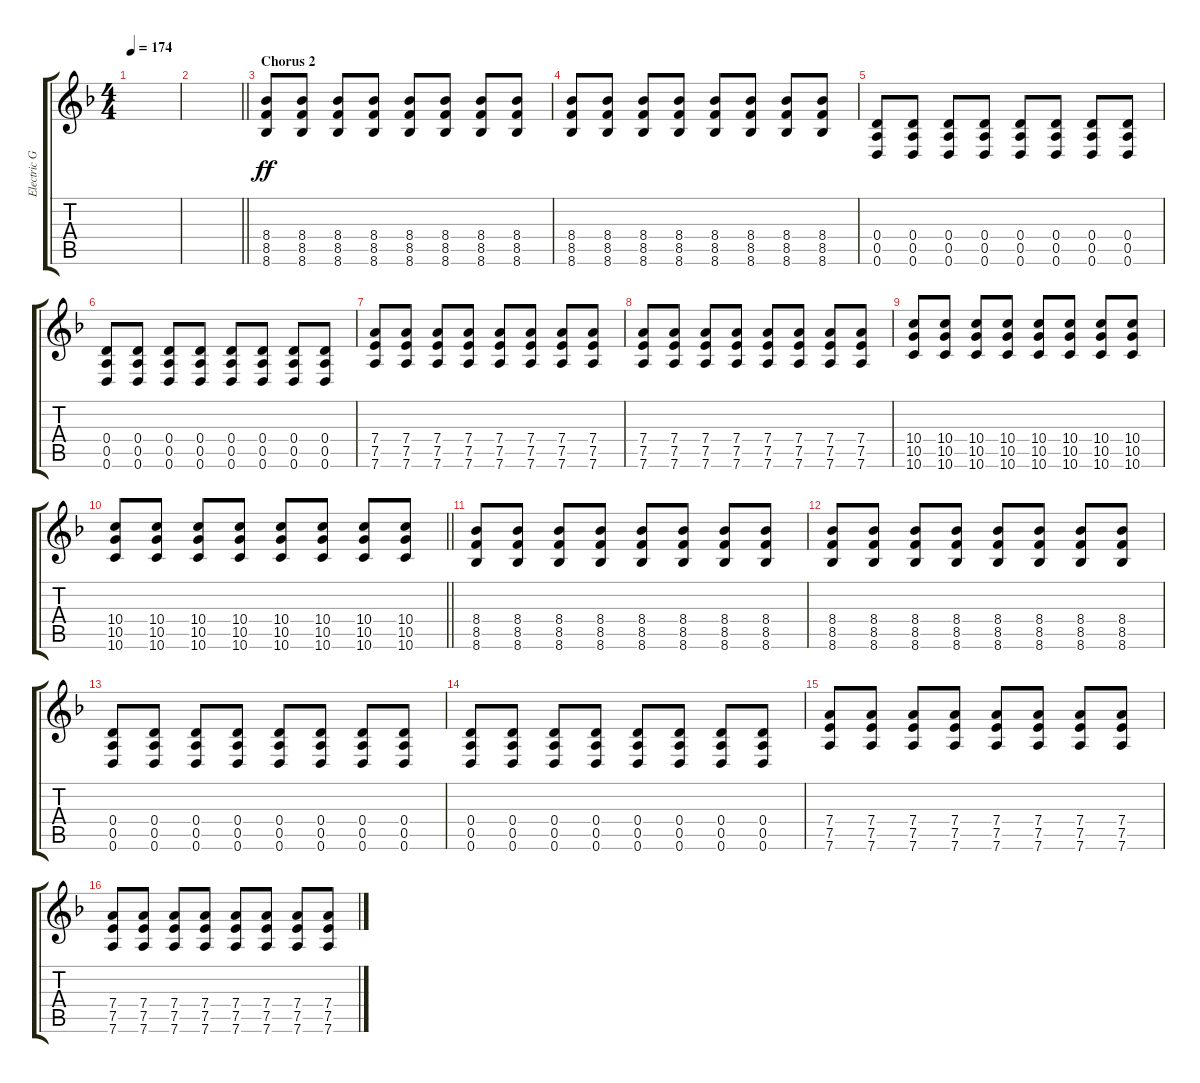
\track ("Electric Guitar 1" "Electric G") {instrument distortionguitar}
\staff {score tabs}
\tuning (E4 B3 G3 D3 A2 D2) {hide}
\ts (4 4)
\tempo 174
\clef g2
\ks dminor
|
\barLineRight lightlight
|
\section ("" "Chorus 2")
(8.4 8.5 8.6).8{dy ff volume 14 balance 0 instrument distortionguitar} (8.4 8.5 8.6).8 (8.4 8.5 8.6).8 (8.4 8.5 8.6).8 (8.4 8.5 8.6).8 (8.4 8.5 8.6).8 (8.4 8.5 8.6).8 (8.4 8.5 8.6).8 |
(8.4 8.5 8.6).8 (8.4 8.5 8.6).8 (8.4 8.5 8.6).8 (8.4 8.5 8.6).8 (8.4 8.5 8.6).8 (8.4 8.5 8.6).8 (8.4 8.5 8.6).8 (8.4 8.5 8.6).8 |
(0.4 0.5 0.6).8 (0.4 0.5 0.6).8 (0.4 0.5 0.6).8 (0.4 0.5 0.6).8 (0.4 0.5 0.6).8 (0.4 0.5 0.6).8 (0.4 0.5 0.6).8 (0.4 0.5 0.6).8 |
(0.4 0.5 0.6).8 (0.4 0.5 0.6).8 (0.4 0.5 0.6).8 (0.4 0.5 0.6).8 (0.4 0.5 0.6).8 (0.4 0.5 0.6).8 (0.4 0.5 0.6).8 (0.4 0.5 0.6).8 |
(7.4 7.5 7.6).8 (7.4 7.5 7.6).8 (7.4 7.5 7.6).8 (7.4 7.5 7.6).8 (7.4 7.5 7.6).8 (7.4 7.5 7.6).8 (7.4 7.5 7.6).8 (7.4 7.5 7.6).8 |
(7.4 7.5 7.6).8 (7.4 7.5 7.6).8 (7.4 7.5 7.6).8 (7.4 7.5 7.6).8 (7.4 7.5 7.6).8 (7.4 7.5 7.6).8 (7.4 7.5 7.6).8 (7.4 7.5 7.6).8 |
(10.4 10.5 10.6).8 (10.4 10.5 10.6).8 (10.4 10.5 10.6).8 (10.4 10.5 10.6).8 (10.4 10.5 10.6).8 (10.4 10.5 10.6).8 (10.4 10.5 10.6).8 (10.4 10.5 10.6).8 |
\barLineRight lightlight
(10.4 10.5 10.6).8 (10.4 10.5 10.6).8 (10.4 10.5 10.6).8 (10.4 10.5 10.6).8 (10.4 10.5 10.6).8 (10.4 10.5 10.6).8 (10.4 10.5 10.6).8 (10.4 10.5 10.6).8 |
(8.4 8.5 8.6).8{volume 14 balance 0 instrument distortionguitar} (8.4 8.5 8.6).8 (8.4 8.5 8.6).8 (8.4 8.5 8.6).8 (8.4 8.5 8.6).8 (8.4 8.5 8.6).8 (8.4 8.5 8.6).8 (8.4 8.5 8.6).8 |
(8.4 8.5 8.6).8 (8.4 8.5 8.6).8 (8.4 8.5 8.6).8 (8.4 8.5 8.6).8 (8.4 8.5 8.6).8 (8.4 8.5 8.6).8 (8.4 8.5 8.6).8 (8.4 8.5 8.6).8 |
(0.4 0.5 0.6).8 (0.4 0.5 0.6).8 (0.4 0.5 0.6).8 (0.4 0.5 0.6).8 (0.4 0.5 0.6).8 (0.4 0.5 0.6).8 (0.4 0.5 0.6).8 (0.4 0.5 0.6).8 |
(0.4 0.5 0.6).8 (0.4 0.5 0.6).8 (0.4 0.5 0.6).8 (0.4 0.5 0.6).8 (0.4 0.5 0.6).8 (0.4 0.5 0.6).8 (0.4 0.5 0.6).8 (0.4 0.5 0.6).8 |
(7.4 7.5 7.6).8 (7.4 7.5 7.6).8 (7.4 7.5 7.6).8 (7.4 7.5 7.6).8 (7.4 7.5 7.6).8 (7.4 7.5 7.6).8 (7.4 7.5 7.6).8 (7.4 7.5 7.6).8 |
(7.4 7.5 7.6).8 (7.4 7.5 7.6).8 (7.4 7.5 7.6).8 (7.4 7.5 7.6).8 (7.4 7.5 7.6).8 (7.4 7.5 7.6).8 (7.4 7.5 7.6).8 (7.4 7.5 7.6).8
